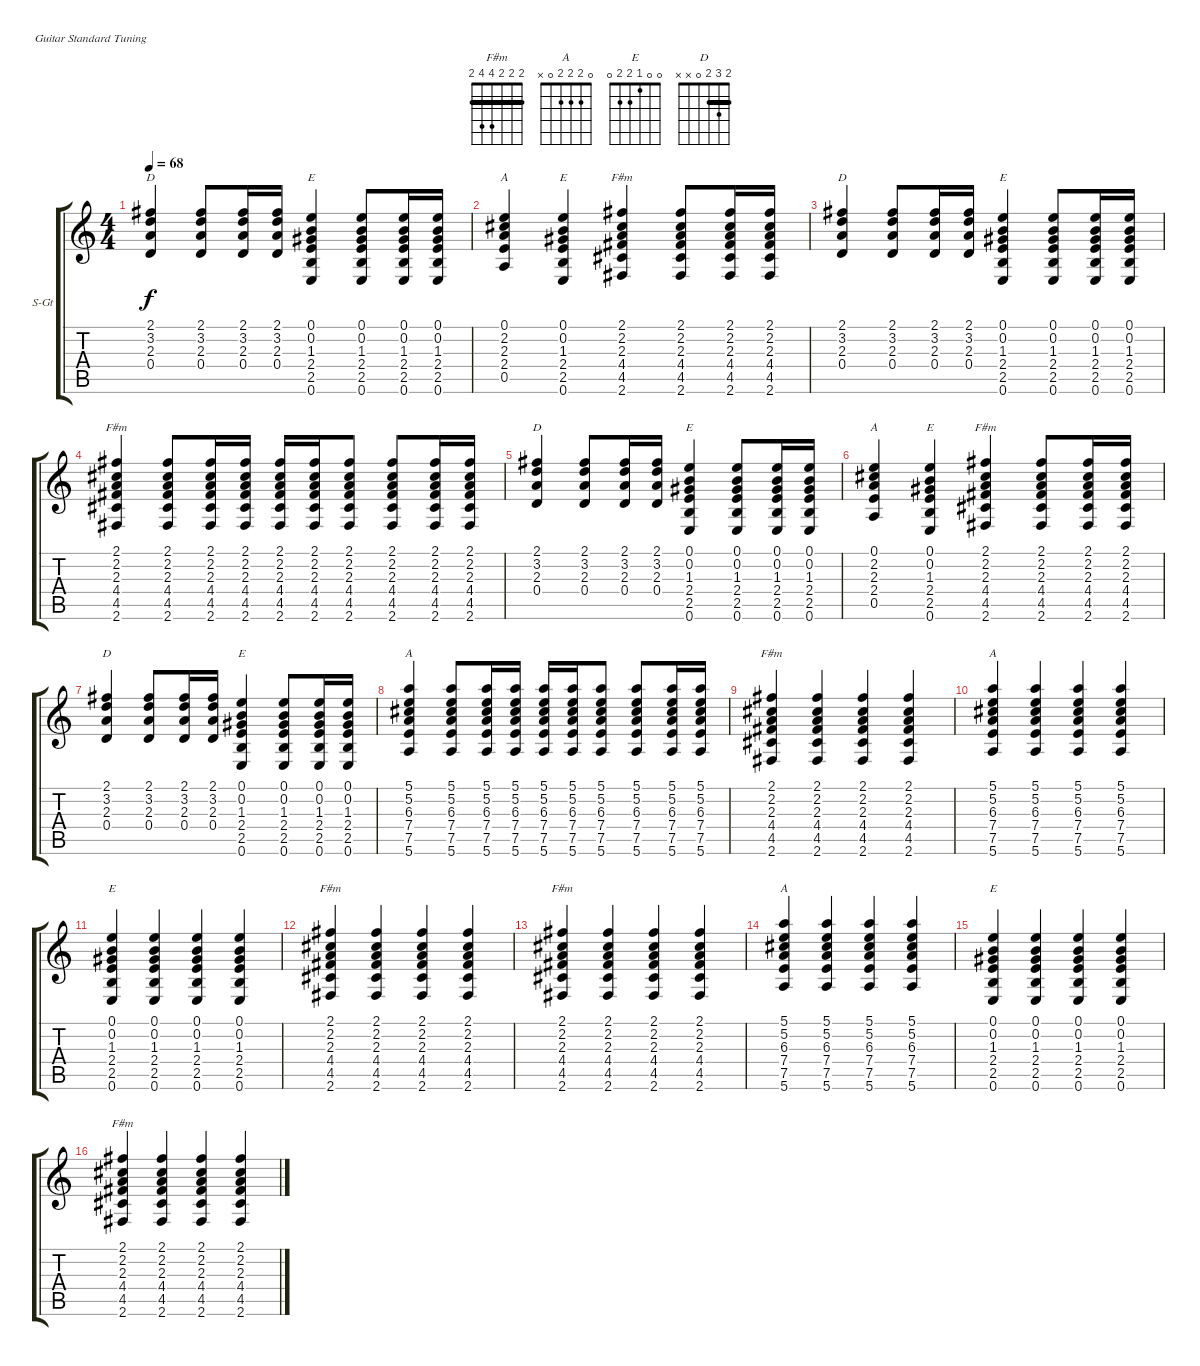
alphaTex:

\bracketExtendMode groupsimilarinstruments
\firstSystemTrackNameOrientation horizontal
\otherSystemsTrackNameOrientation horizontal
\track ("节奏—黄家驹" "S-Gt") {instrument acousticguitarsteel}
\staff {score tabs}
\tuning (E4 B3 G3 D3 A2 E2)
\chord ("F#m" 2 2 2 4 4 2) {showfingering false barre (2 2 2)}
\chord ("A" 5 5 6 7 7 5) {firstfret 5 showfingering false barre (5 5)}
\chord ("E" 0 0 1 2 2 0) {showfingering false}
\chord ("D" 2 3 2 0 x x) {showfingering false barre 2}
\chord ("A" 0 2 2 2 0 x) {showfingering false}
\ts (4 4)
\tempo 68
\clef g2
\ks c
(2.1 3.2 2.3 0.4).4{ch "D" dy f} (2.1 3.2 2.3 0.4).8 (2.1 3.2 2.3 0.4).16 (2.1 3.2 2.3 0.4).16 (0.1 0.2 1.3 2.4 2.5 0.6).4{ch "E"} (0.1 0.2 1.3 2.4 2.5 0.6).8 (0.1 0.2 1.3 2.4 2.5 0.6).16 (0.1 0.2 1.3 2.4 2.5 0.6).16 |
(0.1 2.2 2.3 2.4 0.5).4{ch "A"} (0.1 0.2 1.3 2.4 2.5 0.6).4{ch "E"} (2.1 2.2 2.3 4.4 4.5 2.6).4{ch "F#m"} (2.1 2.2 2.3 4.4 4.5 2.6).8 (2.1 2.2 2.3 4.4 4.5 2.6).16 (2.1 2.2 2.3 4.4 4.5 2.6).16 |
(2.1 3.2 2.3 0.4).4{ch "D"} (2.1 3.2 2.3 0.4).8 (2.1 3.2 2.3 0.4).16 (2.1 3.2 2.3 0.4).16 (0.1 0.2 1.3 2.4 2.5 0.6).4{ch "E"} (0.1 0.2 1.3 2.4 2.5 0.6).8 (0.1 0.2 1.3 2.4 2.5 0.6).16 (0.1 0.2 1.3 2.4 2.5 0.6).16 |
(2.1 2.2 2.3 4.4 4.5 2.6).4{ch "F#m"} (2.1 2.2 2.3 4.4 4.5 2.6).8 (2.1 2.2 2.3 4.4 4.5 2.6).16 (2.1 2.2 2.3 4.4 4.5 2.6).16 (2.1 2.2 2.3 4.4 4.5 2.6).16 (2.1 2.2 2.3 4.4 4.5 2.6).16 (2.1 2.2 2.3 4.4 4.5 2.6).8 (2.1 2.2 2.3 4.4 4.5 2.6).8 (2.1 2.2 2.3 4.4 4.5 2.6).16 (2.1 2.2 2.3 4.4 4.5 2.6).16 |
(2.1 3.2 2.3 0.4).4{ch "D"} (2.1 3.2 2.3 0.4).8 (2.1 3.2 2.3 0.4).16 (2.1 3.2 2.3 0.4).16 (0.1 0.2 1.3 2.4 2.5 0.6).4{ch "E"} (0.1 0.2 1.3 2.4 2.5 0.6).8 (0.1 0.2 1.3 2.4 2.5 0.6).16 (0.1 0.2 1.3 2.4 2.5 0.6).16 |
(0.1 2.2 2.3 2.4 0.5).4{ch "A"} (0.1 0.2 1.3 2.4 2.5 0.6).4{ch "E"} (2.1 2.2 2.3 4.4 4.5 2.6).4{ch "F#m"} (2.1 2.2 2.3 4.4 4.5 2.6).8 (2.1 2.2 2.3 4.4 4.5 2.6).16 (2.1 2.2 2.3 4.4 4.5 2.6).16 |
(2.1 3.2 2.3 0.4).4{ch "D"} (2.1 3.2 2.3 0.4).8 (2.1 3.2 2.3 0.4).16 (2.1 3.2 2.3 0.4).16 (0.1 0.2 1.3 2.4 2.5 0.6).4{ch "E"} (0.1 0.2 1.3 2.4 2.5 0.6).8 (0.1 0.2 1.3 2.4 2.5 0.6).16 (0.1 0.2 1.3 2.4 2.5 0.6).16 |
(5.1 5.2 6.3 7.4 7.5 5.6).4{ch "A"} (5.1 5.2 6.3 7.4 7.5 5.6).8 (5.1 5.2 6.3 7.4 7.5 5.6).16 (5.1 5.2 6.3 7.4 7.5 5.6).16 (5.1 5.2 6.3 7.4 7.5 5.6).16 (5.1 5.2 6.3 7.4 7.5 5.6).16 (5.1 5.2 6.3 7.4 7.5 5.6).8 (5.1 5.2 6.3 7.4 7.5 5.6).8 (5.1 5.2 6.3 7.4 7.5 5.6).16 (5.1 5.2 6.3 7.4 7.5 5.6).16 |
(2.1 2.2 2.3 4.4 4.5 2.6).4{ch "F#m"} (2.1 2.2 2.3 4.4 4.5 2.6).4 (2.1 2.2 2.3 4.4 4.5 2.6).4 (2.1 2.2 2.3 4.4 4.5 2.6).4 |
(5.1 5.2 6.3 7.4 7.5 5.6).4{ch "A"} (5.1 5.2 6.3 7.4 7.5 5.6).4 (5.1 5.2 6.3 7.4 7.5 5.6).4 (5.1 5.2 6.3 7.4 7.5 5.6).4 |
(0.1 0.2 1.3 2.4 2.5 0.6).4{ch "E"} (0.1 0.2 1.3 2.4 2.5 0.6).4 (0.1 0.2 1.3 2.4 2.5 0.6).4 (0.1 0.2 1.3 2.4 2.5 0.6).4 |
(2.1 2.2 2.3 4.4 4.5 2.6).4{ch "F#m"} (2.1 2.2 2.3 4.4 4.5 2.6).4 (2.1 2.2 2.3 4.4 4.5 2.6).4 (2.1 2.2 2.3 4.4 4.5 2.6).4 |
(2.1 2.2 2.3 4.4 4.5 2.6).4{ch "F#m"} (2.1 2.2 2.3 4.4 4.5 2.6).4 (2.1 2.2 2.3 4.4 4.5 2.6).4 (2.1 2.2 2.3 4.4 4.5 2.6).4 |
(5.1 5.2 6.3 7.4 7.5 5.6).4{ch "A"} (5.1 5.2 6.3 7.4 7.5 5.6).4 (5.1 5.2 6.3 7.4 7.5 5.6).4 (5.1 5.2 6.3 7.4 7.5 5.6).4 |
(0.1 0.2 1.3 2.4 2.5 0.6).4{ch "E"} (0.1 0.2 1.3 2.4 2.5 0.6).4 (0.1 0.2 1.3 2.4 2.5 0.6).4 (0.1 0.2 1.3 2.4 2.5 0.6).4 |
(2.1 2.2 2.3 4.4 4.5 2.6).4{ch "F#m"} (2.1 2.2 2.3 4.4 4.5 2.6).4 (2.1 2.2 2.3 4.4 4.5 2.6).4 (2.1 2.2 2.3 4.4 4.5 2.6).4
